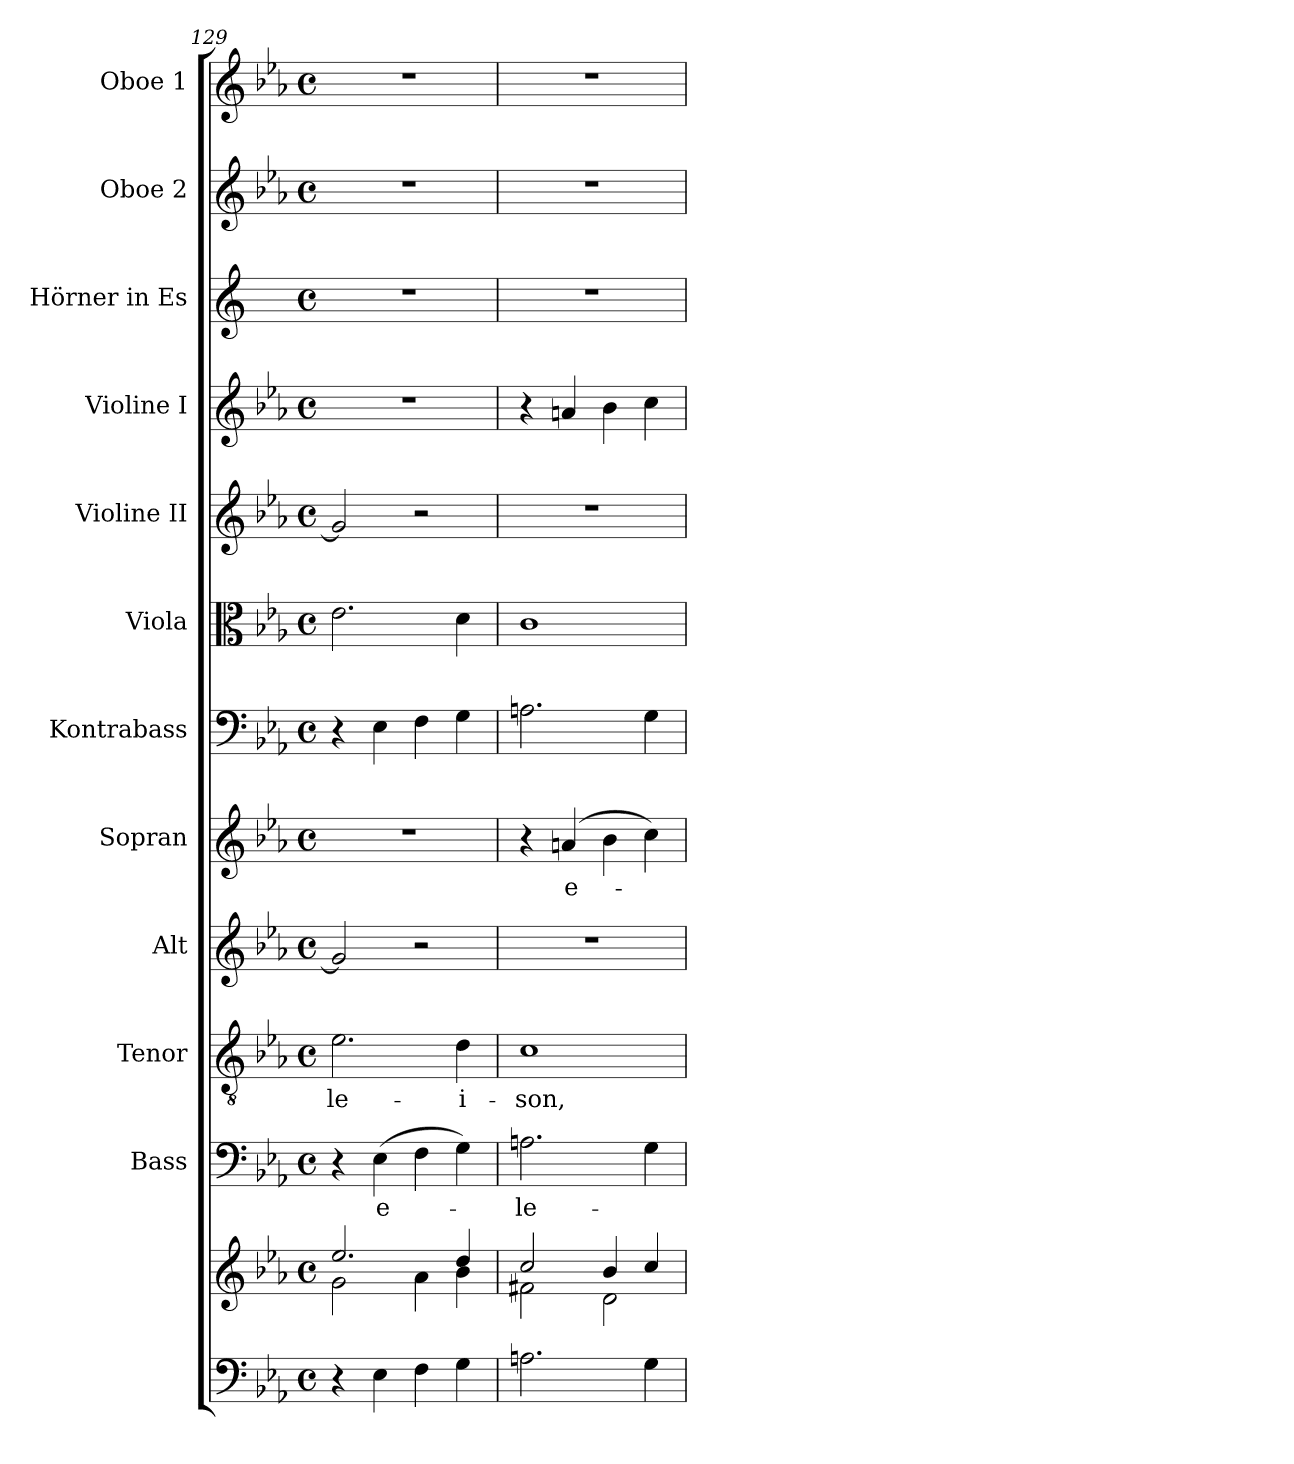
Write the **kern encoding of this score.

**kern	**kern	**kern	**text	**kern	**text	**kern	**kern	**text	**kern	**kern	**kern	**kern	**kern	**kern	**kern
*part12	*part12	*part11	*part11	*part10	*part10	*part9	*part8	*part8	*part7	*part6	*part5	*part4	*part3	*part2	*part1
*staff13	*staff12	*staff11	*staff11	*staff10	*staff10	*staff9	*staff8	*staff8	*staff7	*staff6	*staff5	*staff4	*staff3	*staff2	*staff1
*	*	*I"Bass	*	*I"Tenor	*	*I"Alt	*I"Sopran	*	*I"Kontrabass	*I"Viola	*I"Violine II	*I"Violine I	*I"Hörner in Es	*I"Oboe 2	*I"Oboe 1
*	*	*I'B.	*	*I'T.	*	*I'A.	*I'S.	*	*I'Kb.	*I'Vla.	*I'Vl. II	*I'Vl. I	*	*I'Ob. 2	*I'Ob. 1
*clefF4	*clefG2	*clefF4	*	*clefGv2	*	*clefG2	*clefG2	*	*clefF4	*clefC3	*clefG2	*clefG2	*clefG2	*clefG2	*clefG2
*	*	*	*	*	*	*	*	*	*ITrd7c12	*	*	*	*ITrd5c9	*	*
*k[b-e-a-]	*k[b-e-a-]	*k[b-e-a-]	*	*k[b-e-a-]	*	*k[b-e-a-]	*k[b-e-a-]	*	*k[b-e-a-]	*k[b-e-a-]	*k[b-e-a-]	*k[b-e-a-]	*k[b-e-a-]	*k[b-e-a-]	*k[b-e-a-]
*E-:	*E-:	*E-:	*	*E-:	*	*E-:	*E-:	*	*E-:	*E-:	*E-:	*E-:	*E-:	*E-:	*E-:
*M4/4	*M4/4	*M4/4	*	*M4/4	*	*M4/4	*M4/4	*	*M4/4	*M4/4	*M4/4	*M4/4	*M4/4	*M4/4	*M4/4
*met(c)	*met(c)	*met(c)	*	*met(c)	*	*met(c)	*met(c)	*	*met(c)	*met(c)	*met(c)	*met(c)	*met(c)	*met(c)	*met(c)
=129	=129	=129	=129	=129	=129	=129	=129	=129	=129	=129	=129	=129	=129	=129	=129
*	*^	*	*	*	*	*	*	*	*	*	*	*	*	*	*
!	!	!	!	!	!	!LO:LY:b	!	!	!	!	!	!	!	!	!	!
4r	2.ee-/	2g\	4r	.	2.e-\	-le-	2g/]	1r	.	4r	2.e-\	2g/]	1r	1r	1r	1r
!	!	!	!	!LO:LY:b	!	!	!	!	!	!	!	!	!	!	!	!
4E-\	.	.	(>4E-\	e-	.	.	.	.	.	4EE-\	.	.	.	.	.	.
4F\	.	4a-\	4F\	.	.	.	2r	.	.	4FF\	.	2r	.	.	.	.
!	!	!	!	!	!	!LO:LY:b	!	!	!	!	!	!	!	!	!	!
4G\	4dd/	4b-\	4G\)	.	4d\	-i-	.	.	.	4GG\	4d\	.	.	.	.	.
=130	=130	=130	=130	=130	=130	=130	=130	=130	=130	=130	=130	=130	=130	=130	=130	=130
!	!	!	!	!LO:LY:b	!	!LO:LY:b	!	!	!	!	!	!	!	!	!	!
2.An\	2cc/	2f#X\	2.An\	-le-	1c	-son,	1r	4r	.	2.AAn\	1c	1r	4r	1r	1r	1r
!	!	!	!	!	!	!	!	!	!LO:LY:b	!	!	!	!	!	!	!
.	.	.	.	.	.	.	.	(4an/	e-	.	.	.	4an/	.	.	.
.	4b-/	2d\	.	.	.	.	.	4b-\	.	.	.	.	4b-\	.	.	.
4G\	4cc/	.	4G\	.	.	.	.	4cc\)	.	4GG\	.	.	4cc\	.	.	.
*	*v	*v	*	*	*	*	*	*	*	*	*	*	*	*	*	*
=	=	=	=	=	=	=	=	=	=	=	=	=	=	=	=
*-	*-	*-	*-	*-	*-	*-	*-	*-	*-	*-	*-	*-	*-	*-	*-
